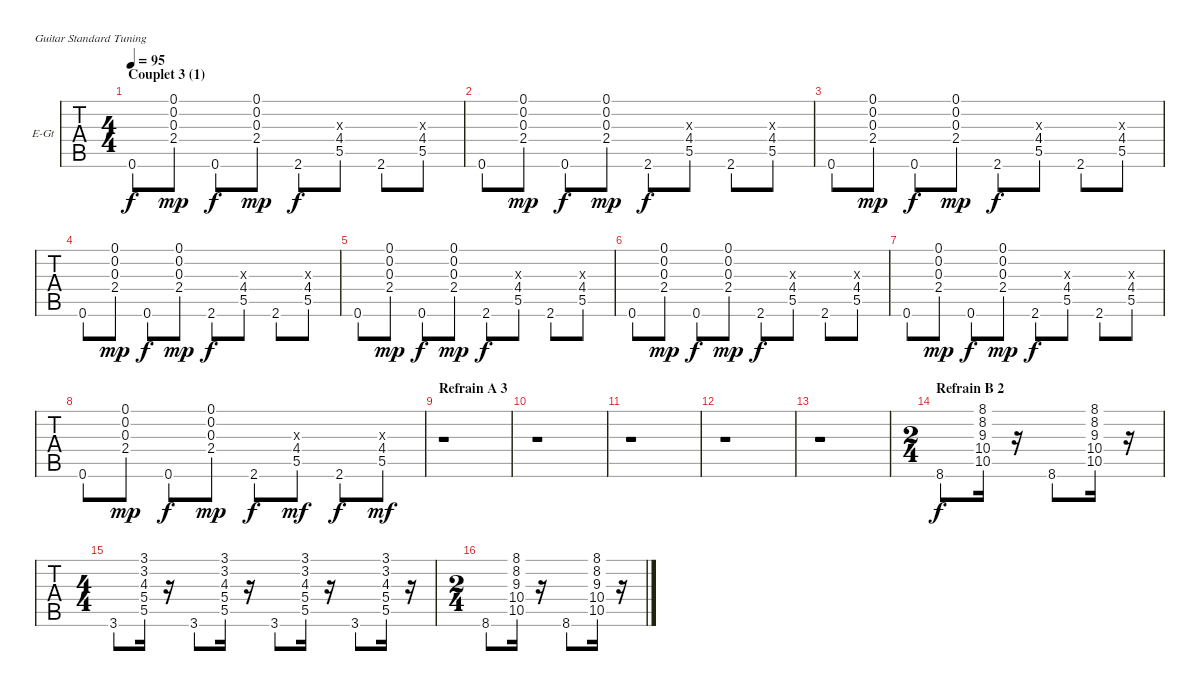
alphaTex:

\bracketExtendMode groupsimilarinstruments
\firstSystemTrackNameOrientation horizontal
\otherSystemsTrackNameOrientation horizontal
\chordDiagramsInScore
\track ("Guitare" "E-Gt") {instrument electricguitarclean}
\staff {tabs}
\tuning (E4 B3 G3 D3 A2 E2)
\ts (4 4)
\section ("" "Couplet 3 (1)")
\tempo 95
\clef g2
\ks c
0.6.8{dy f} (0.1 0.2 0.3 2.4).8{dy mp} 0.6.8{dy f} (0.1 0.2 0.3 2.4).8{dy mp} 2.6.8{dy f} (0.3{x} 4.4 5.5).8 2.6.8 (0.3{x} 4.4 5.5).8 |
0.6.8 (0.1 0.2 0.3 2.4).8{dy mp} 0.6.8{dy f} (0.1 0.2 0.3 2.4).8{dy mp} 2.6.8{dy f} (0.3{x} 4.4 5.5).8 2.6.8 (0.3{x} 4.4 5.5).8 |
0.6.8 (0.1 0.2 0.3 2.4).8{dy mp} 0.6.8{dy f} (0.1 0.2 0.3 2.4).8{dy mp} 2.6.8{dy f} (0.3{x} 4.4 5.5).8 2.6.8 (0.3{x} 4.4 5.5).8 |
0.6.8 (0.1 0.2 0.3 2.4).8{dy mp} 0.6.8{dy f} (0.1 0.2 0.3 2.4).8{dy mp} 2.6.8{dy f} (0.3{x} 4.4 5.5).8 2.6.8 (0.3{x} 4.4 5.5).8 |
0.6.8 (0.1 0.2 0.3 2.4).8{dy mp} 0.6.8{dy f} (0.1 0.2 0.3 2.4).8{dy mp} 2.6.8{dy f} (0.3{x} 4.4 5.5).8 2.6.8 (0.3{x} 4.4 5.5).8 |
0.6.8 (0.1 0.2 0.3 2.4).8{dy mp} 0.6.8{dy f} (0.1 0.2 0.3 2.4).8{dy mp} 2.6.8{dy f} (0.3{x} 4.4 5.5).8 2.6.8 (0.3{x} 4.4 5.5).8 |
0.6.8 (0.1 0.2 0.3 2.4).8{dy mp} 0.6.8{dy f} (0.1 0.2 0.3 2.4).8{dy mp} 2.6.8{dy f} (0.3{x} 4.4 5.5).8 2.6.8 (0.3{x} 4.4 5.5).8 |
0.6.8 (0.1 0.2 0.3 2.4).8{dy mp} 0.6.8{dy f} (0.1 0.2 0.3 2.4).8{dy mp} 2.6.8{dy f} (0.3{x} 4.4 5.5).8{dy mf} 2.6.8{dy f} (0.3{x} 4.4 5.5).8{dy mf} |
\section ("" "Refrain A 3")
r.1 |
r.1 |
r.1 |
r.1 |
r.1 |
\ts (2 4)
\section ("" "Refrain B 2")
8.6.8{dy f} (8.1 8.2 9.3 10.4 10.5).16 r.16 8.6.8 (8.1 8.2 9.3 10.4 10.5).16 r.16 |
\ts (4 4)
3.6.8 (3.1 3.2 4.3 5.4 5.5).16 r.16 3.6.8 (3.1 3.2 4.3 5.4 5.5).16 r.16 3.6.8 (3.1 3.2 4.3 5.4 5.5).16 r.16 3.6.8 (3.1 3.2 4.3 5.4 5.5).16 r.16 |
\ts (2 4)
8.6.8 (8.1 8.2 9.3 10.4 10.5).16 r.16 8.6.8 (8.1 8.2 9.3 10.4 10.5).16 r.16
